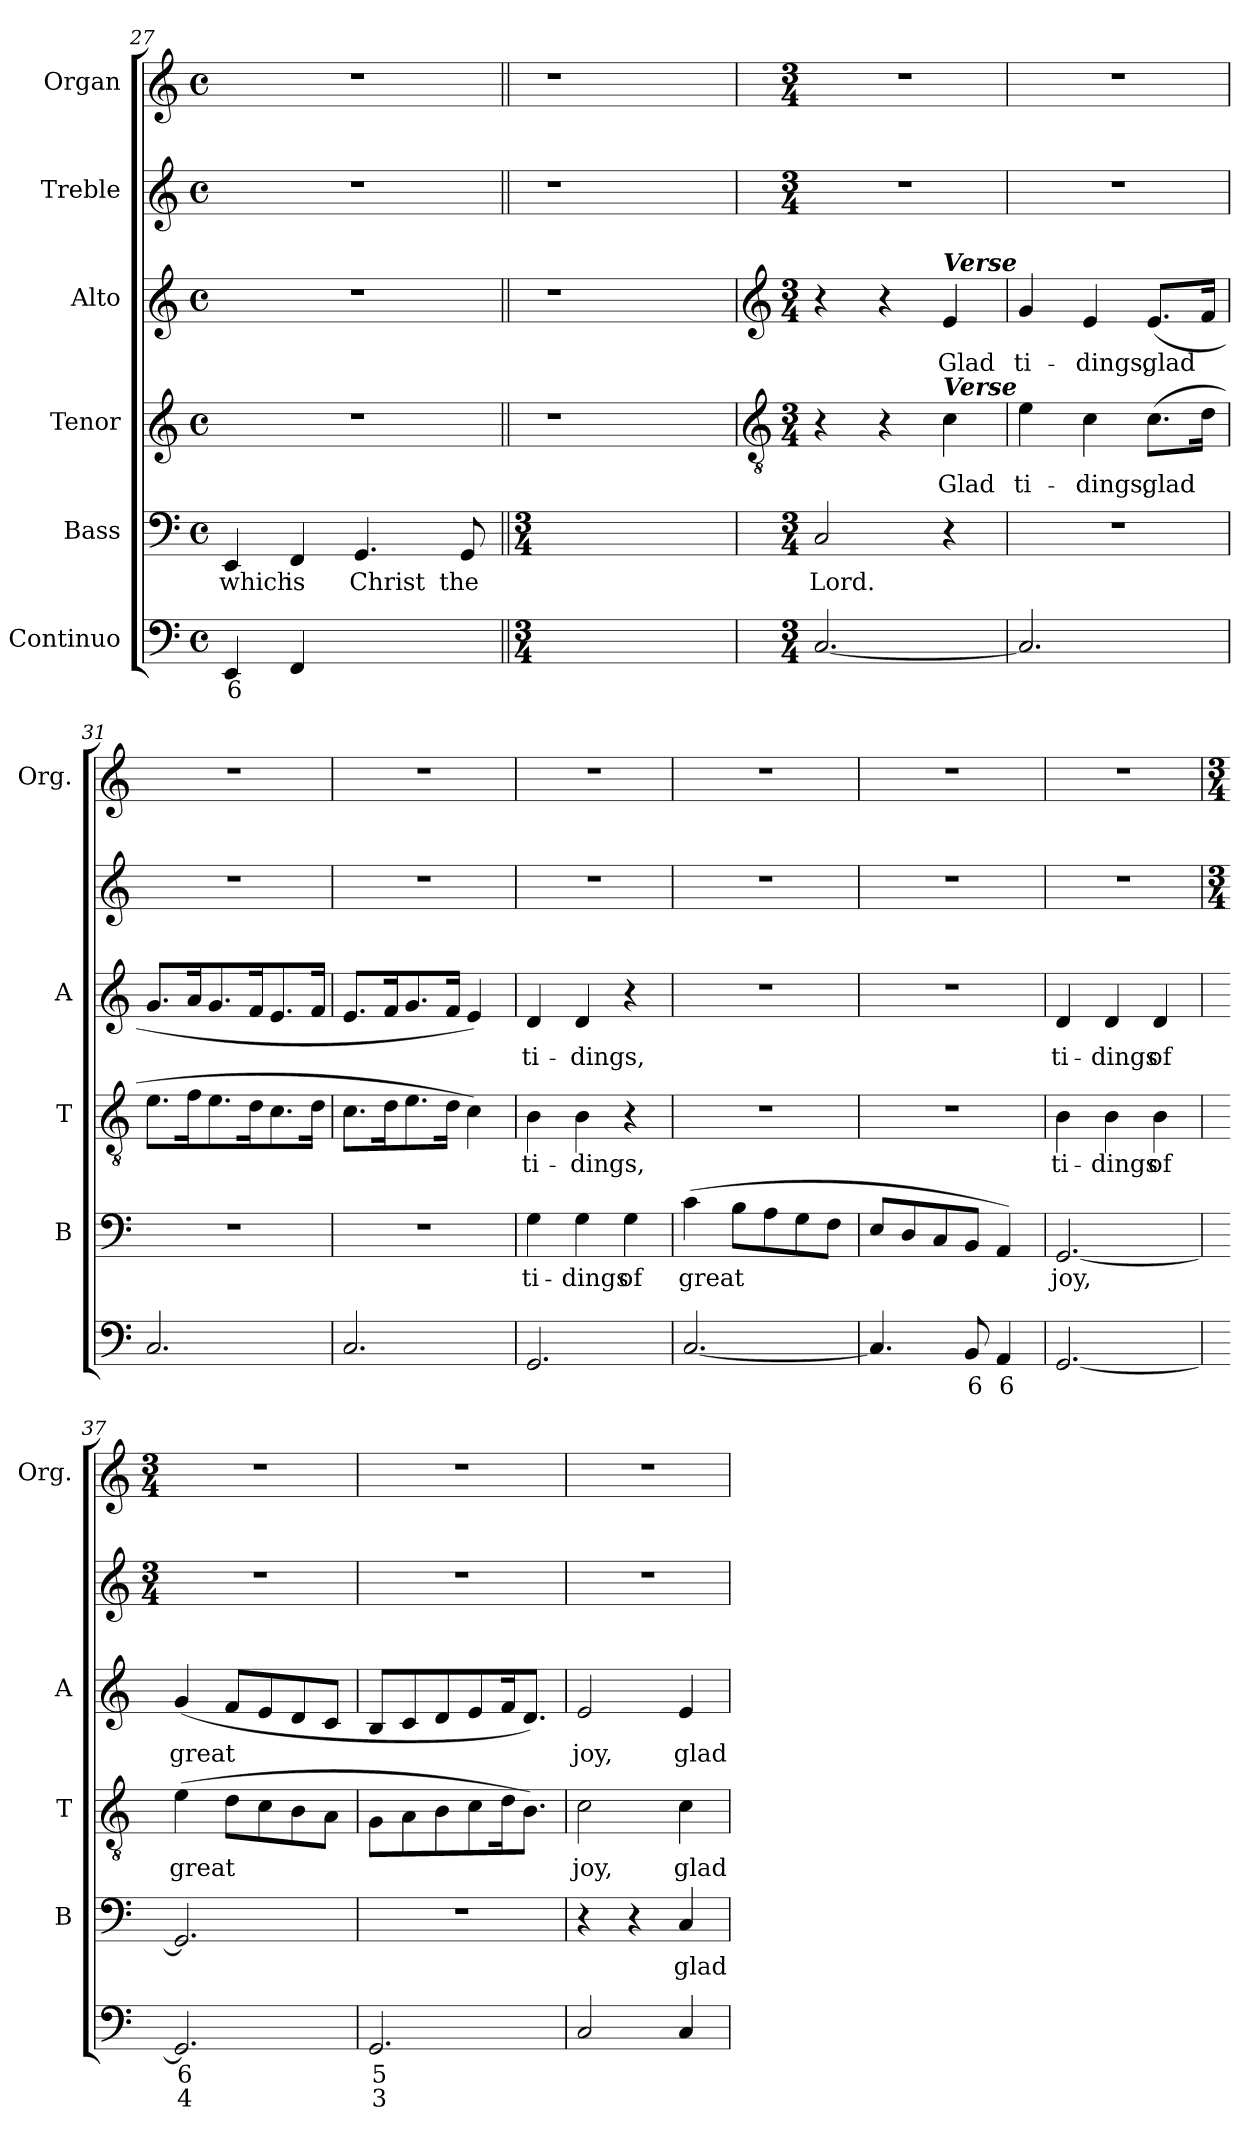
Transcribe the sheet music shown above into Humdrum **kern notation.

**kern	**text	**text	**kern	**text	**kern	**text	**kern	**text	**kern	**kern
*part6	*part6	*part6	*part5	*part5	*part4	*part4	*part3	*part3	*part2	*part1
*staff6	*staff6	*staff6	*staff5	*staff5	*staff4	*staff4	*staff3	*staff3	*staff2	*staff1
*I"Continuo	*	*	*I"Bass	*	*I"Tenor	*	*I"Alto	*	*I"Treble	*I"Organ
*	*	*	*I'B	*	*I'T	*	*I'A	*	*	*I'Org.
*clefF4	*	*	*clefF4	*	*clefG2	*	*clefG2	*	*clefG2	*clefG2
*k[]	*	*	*k[]	*	*k[]	*	*k[]	*	*k[]	*k[]
*M4/4	*	*	*M4/4	*	*M4/4	*	*M4/4	*	*M4/4	*M4/4
*met(c)	*	*	*met(c)	*	*met(c)	*	*met(c)	*	*met(c)	*met(c)
=27	=27	=27	=27	=27	=27	=27	=27	=27	=27	=27
!	!LO:LY:b	!	!	!LO:LY:b	!	!	!	!	!	!
4EE/	6	.	4EE/	which	1r	.	1r	.	1r	1r
!	!	!	!	!LO:LY:b	!	!	!	!	!	!
4FF/	.	.	4FF/	is	.	.	.	.	.	.
!	!LO:LY:b	!	!	!LO:LY:b	!	!	!	!	!	!
[4GG/yy	4	.	4.GG/	Christ	.	.	.	.	.	.
!	!LO:LY:b	!	!	!	!	!	!	!	!	!
4GG/yy]	3	.	.	.	.	.	.	.	.	.
!	!	!	!	!LO:LY:b	!	!	!	!	!	!
.	.	.	8GG/	the	.	.	.	.	.	.
=28||	=28||	=28||	=28||	=28||	=28||	=28||	=28||	=28||	=28||	=28||
*M3/4	*	*	*M3/4	*	*	*	*	*	*	*
2.ryy	.	.	2.ryy	.	1r	.	1r	.	1r	1r
4ryy	.	.	4ryy	.	.	.	.	.	.	.
!!LO:LB:g=z
=29	=29	=29	=29	=29	=29	=29	=29	=29	=29	=29
*	*	*	*	*	*clefGv2	*	*clefG2	*	*	*
*M3/4	*	*	*M3/4	*	*M3/4	*	*M3/4	*	*M3/4	*M3/4
*	*	*	*	*	*	*	*	*	*	*MM100
!	!	!	!	!LO:LY:b	!	!	!	!	!	!
[2.C/	.	.	2C/	Lord.	4r	.	4r	.	2.r	2.r
.	.	.	.	.	4r	.	4r	.	.	.
!	!	!	!	!	!	!	!LO:TX:a:Bi:t=Verse	!	!	!
!	!	!	!	!	!LO:TX:a:Bi:t=Verse	!	!	!	!	!
!	!	!	!	!	!	!LO:LY:b	!	!LO:LY:b	!	!
.	.	.	4r	.	4c\	Glad	4e/	Glad	.	.
=30	=30	=30	=30	=30	=30	=30	=30	=30	=30	=30
!	!	!	!	!	!	!LO:LY:b	!	!LO:LY:b	!	!
2.C/]	.	.	2.r	.	4e\	ti-	4g/	ti-	2.r	2.r
!	!	!	!	!	!	!LO:LY:b	!	!LO:LY:b	!	!
.	.	.	.	.	4c\	-dings,	4e/	-dings,	.	.
!	!	!	!	!	!	!LO:LY:b	!	!LO:LY:b	!	!
.	.	.	.	.	(>8.c\L	glad	(<8.e/L	glad	.	.
.	.	.	.	.	16d\Jk	.	16f/Jk	.	.	.
=31	=31	=31	=31	=31	=31	=31	=31	=31	=31	=31
2.C/	.	.	2.r	.	8.e\L	.	8.g/L	.	2.r	2.r
.	.	.	.	.	16f\K	.	16a/K	.	.	.
.	.	.	.	.	8.e\	.	8.g/	.	.	.
.	.	.	.	.	16d\K	.	16f/K	.	.	.
.	.	.	.	.	8.c\	.	8.e/	.	.	.
.	.	.	.	.	16d\Jk	.	16f/Jk	.	.	.
=32	=32	=32	=32	=32	=32	=32	=32	=32	=32	=32
2.C/	.	.	2.r	.	8.c\L	.	8.e/L	.	2.r	2.r
.	.	.	.	.	16d\K	.	16f/K	.	.	.
.	.	.	.	.	8.e\	.	8.g/	.	.	.
.	.	.	.	.	16d\Jk	.	16f/Jk	.	.	.
.	.	.	.	.	4c\)	.	4e/)	.	.	.
=33	=33	=33	=33	=33	=33	=33	=33	=33	=33	=33
!	!	!	!	!LO:LY:b	!	!LO:LY:b	!	!LO:LY:b	!	!
2.GG/	.	.	4G\	ti-	4B\	ti-	4d/	ti-	2.r	2.r
!	!	!	!	!LO:LY:b	!	!LO:LY:b	!	!LO:LY:b	!	!
.	.	.	4G\	-dings	4B\	-dings,	4d/	-dings,	.	.
!	!	!	!	!LO:LY:b	!	!	!	!	!	!
.	.	.	4G\	of	4r	.	4r	.	.	.
=34	=34	=34	=34	=34	=34	=34	=34	=34	=34	=34
!	!	!	!	!LO:LY:b	!	!	!	!	!	!
[2.C/	.	.	(<4c\	great	2.r	.	2.r	.	2.r	2.r
.	.	.	8B\L	.	.	.	.	.	.	.
.	.	.	8A\	.	.	.	.	.	.	.
.	.	.	8G\	.	.	.	.	.	.	.
.	.	.	8F\J	.	.	.	.	.	.	.
=35	=35	=35	=35	=35	=35	=35	=35	=35	=35	=35
4.C/]	.	.	8E/L	.	2.r	.	2.r	.	2.r	2.r
.	.	.	8D/	.	.	.	.	.	.	.
.	.	.	8C/	.	.	.	.	.	.	.
!	!LO:LY:b	!	!	!	!	!	!	!	!	!
8BB/	6	.	8BB/J	.	.	.	.	.	.	.
!	!LO:LY:b	!	!	!	!	!	!	!	!	!
4AA/	6	.	4AA/)	.	.	.	.	.	.	.
=36	=36	=36	=36	=36	=36	=36	=36	=36	=36	=36
!	!	!	!	!LO:LY:b	!	!LO:LY:b	!	!LO:LY:b	!	!
[2.GG/	.	.	[2.GG/	joy,	4B\	ti-	4d/	ti-	2.r	2.r
!	!	!	!	!	!	!LO:LY:b	!	!LO:LY:b	!	!
.	.	.	.	.	4B\	-dings	4d/	-dings	.	.
!	!	!	!	!	!	!LO:LY:b	!	!LO:LY:b	!	!
.	.	.	.	.	4B\	of	4d/	of	.	.
!!LO:PB:g=z
=37	=37	=37	=37	=37	=37	=37	=37	=37	=37	=37
*	*	*	*	*	*	*	*	*	*M3/4	*M3/4
*	*	*	*	*	*	*	*	*	*	*MM100
!	!LO:LY:b	!LO:LY:b	!	!	!	!LO:LY:b	!	!LO:LY:b	!	!
2.GG/]	6	4	2.GG/]	.	(>4e\	great	(<4g/	great	2.r	2.r
.	.	.	.	.	8d\L	.	8f/L	.	.	.
.	.	.	.	.	8c\	.	8e/	.	.	.
.	.	.	.	.	8B\	.	8d/	.	.	.
.	.	.	.	.	8A\J	.	8c/J	.	.	.
=38	=38	=38	=38	=38	=38	=38	=38	=38	=38	=38
!	!LO:LY:b	!LO:LY:b	!	!	!	!	!	!	!	!
2.GG/	5	3	2.r	.	8G\L	.	8B/L	.	2.r	2.r
.	.	.	.	.	8A\	.	8c/	.	.	.
.	.	.	.	.	8B\	.	8d/	.	.	.
.	.	.	.	.	8c\	.	8e/	.	.	.
.	.	.	.	.	16d\K	.	16f/K	.	.	.
.	.	.	.	.	8.B\J)	.	8.d/J)	.	.	.
=39	=39	=39	=39	=39	=39	=39	=39	=39	=39	=39
!	!	!	!	!	!	!LO:LY:b	!	!LO:LY:b	!	!
2C/	.	.	4r	.	2c\	joy,	2e/	joy,	2.r	2.r
.	.	.	4r	.	.	.	.	.	.	.
!	!	!	!	!LO:LY:b	!	!LO:LY:b	!	!LO:LY:b	!	!
4C/	.	.	4C/	glad	4c\	glad	4e/	glad	.	.
=	=	=	=	=	=	=	=	=	=	=
*-	*-	*-	*-	*-	*-	*-	*-	*-	*-	*-
